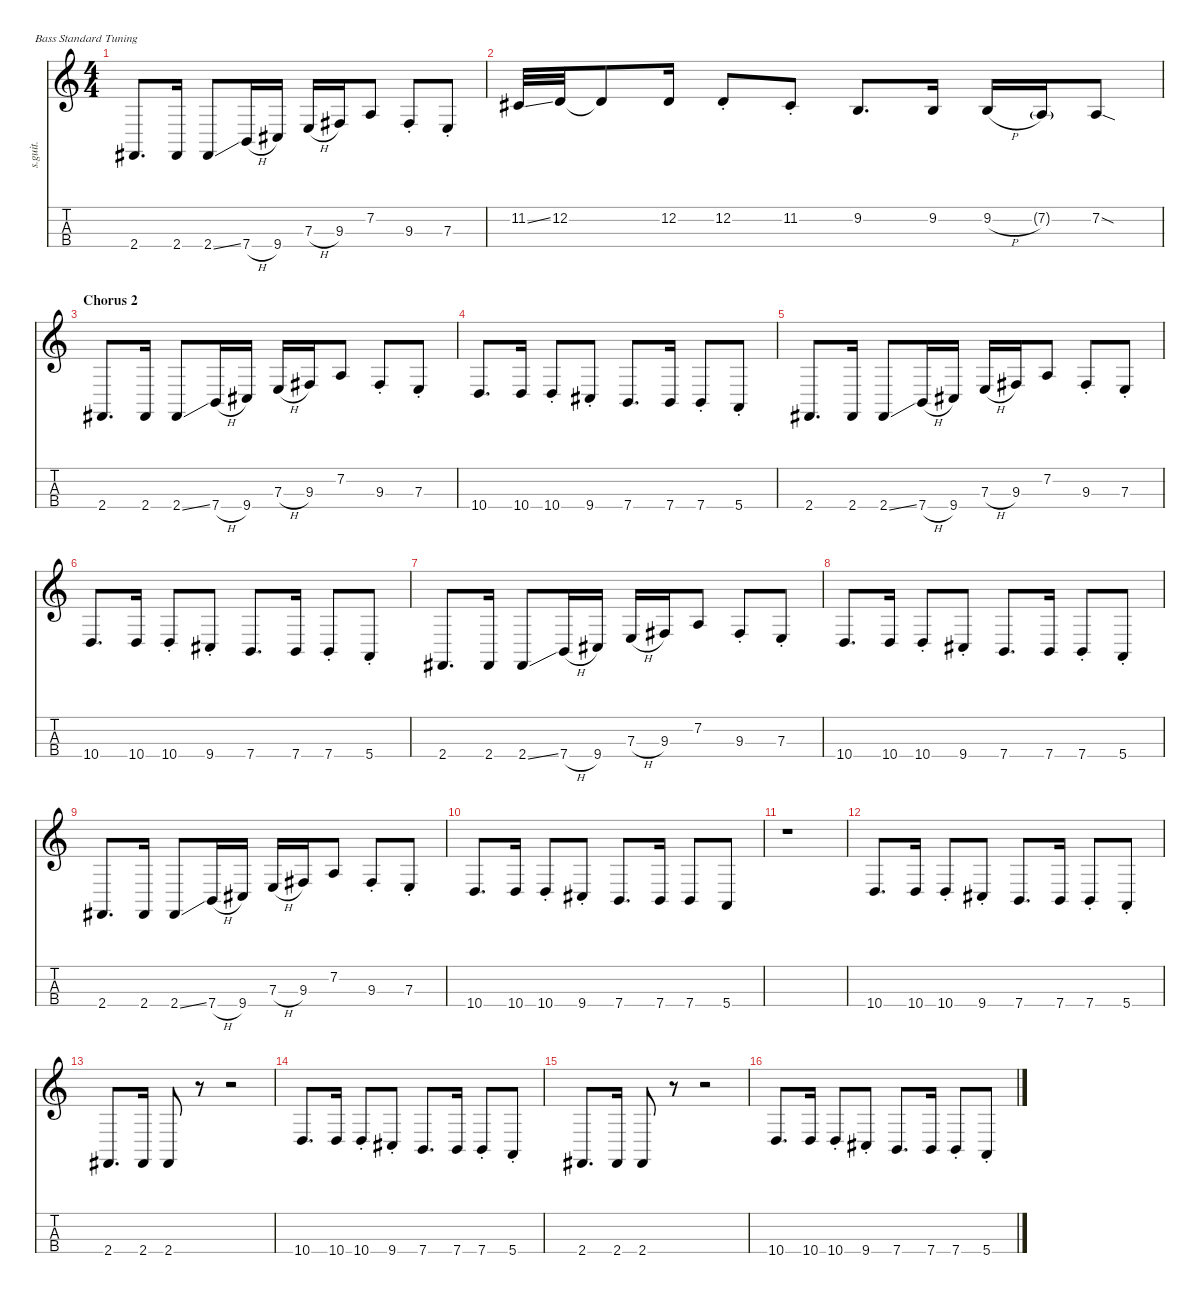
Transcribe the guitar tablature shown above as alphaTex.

\defaultSystemsLayout 4
\hideDynamics
\bracketExtendMode nobrackets
\track ("(Overdriven Bass Effect)" "s.guit.") {instrument overdrivenguitar}
\staff {score tabs}
\tuning (G2 D2 A1 E1)
\ts (4 4)
\tempo (97 hide)
\clef g2
\ks c
2.4{acc #}.8{d lyrics (0 "") lyrics (1 "") lyrics (2 "") lyrics (3 "") lyrics (4 "") dy f} 2.4{acc #}.16{lyrics (0 "") lyrics (1 "") lyrics (2 "") lyrics (3 "") lyrics (4 "")} 2.4{ss acc #}.8{lyrics (0 "") lyrics (1 "") lyrics (2 "") lyrics (3 "") lyrics (4 "")} 7.4{h}.16{lyrics (0 "") lyrics (1 "") lyrics (2 "") lyrics (3 "") lyrics (4 "")} 9.4{acc #}.16{lyrics (0 "") lyrics (1 "") lyrics (2 "") lyrics (3 "") lyrics (4 "")} 7.3{h}.16{lyrics (0 "") lyrics (1 "") lyrics (2 "") lyrics (3 "") lyrics (4 "")} 9.3{acc #}.16{lyrics (0 "") lyrics (1 "") lyrics (2 "") lyrics (3 "") lyrics (4 "")} 7.2.8{lyrics (0 "") lyrics (1 "") lyrics (2 "") lyrics (3 "") lyrics (4 "")} 9.3{st acc #}.8{lyrics (0 "") lyrics (1 "") lyrics (2 "") lyrics (3 "") lyrics (4 "")} 7.3{st}.8{lyrics (0 "") lyrics (1 "") lyrics (2 "") lyrics (3 "") lyrics (4 "")} |
11.2{ss acc #}.32{lyrics (0 "") lyrics (1 "") lyrics (2 "") lyrics (3 "") lyrics (4 "")} 12.2.32{lyrics (0 "") lyrics (1 "") lyrics (2 "") lyrics (3 "") lyrics (4 "")} 12.2{t}.8{lyrics (0 "") lyrics (1 "") lyrics (2 "") lyrics (3 "") lyrics (4 "")} 12.2.16{lyrics (0 "") lyrics (1 "") lyrics (2 "") lyrics (3 "") lyrics (4 "")} 12.2{st}.8{lyrics (0 "") lyrics (1 "") lyrics (2 "") lyrics (3 "") lyrics (4 "")} 11.2{st acc #}.8{lyrics (0 "") lyrics (1 "") lyrics (2 "") lyrics (3 "") lyrics (4 "")} 9.2.8{d lyrics (0 "") lyrics (1 "") lyrics (2 "") lyrics (3 "") lyrics (4 "")} 9.2.16{lyrics (0 "") lyrics (1 "") lyrics (2 "") lyrics (3 "") lyrics (4 "")} 9.2{h}.16{lyrics (0 "") lyrics (1 "") lyrics (2 "") lyrics (3 "") lyrics (4 "")} 7.2{g}.16{lyrics (0 "") lyrics (1 "") lyrics (2 "") lyrics (3 "") lyrics (4 "") dy mp} 7.2{sod}.8{lyrics (0 "") lyrics (1 "") lyrics (2 "") lyrics (3 "") lyrics (4 "") dy f} |
\section ("" "Chorus 2")
2.4{acc #}.8{d lyrics (0 "") lyrics (1 "") lyrics (2 "") lyrics (3 "") lyrics (4 "")} 2.4{acc #}.16{lyrics (0 "") lyrics (1 "") lyrics (2 "") lyrics (3 "") lyrics (4 "")} 2.4{ss acc #}.8{lyrics (0 "") lyrics (1 "") lyrics (2 "") lyrics (3 "") lyrics (4 "")} 7.4{h}.16{lyrics (0 "") lyrics (1 "") lyrics (2 "") lyrics (3 "") lyrics (4 "")} 9.4{acc #}.16{lyrics (0 "") lyrics (1 "") lyrics (2 "") lyrics (3 "") lyrics (4 "")} 7.3{h}.16{lyrics (0 "") lyrics (1 "") lyrics (2 "") lyrics (3 "") lyrics (4 "")} 9.3{acc #}.16{lyrics (0 "") lyrics (1 "") lyrics (2 "") lyrics (3 "") lyrics (4 "")} 7.2.8{lyrics (0 "") lyrics (1 "") lyrics (2 "") lyrics (3 "") lyrics (4 "")} 9.3{st acc #}.8{lyrics (0 "") lyrics (1 "") lyrics (2 "") lyrics (3 "") lyrics (4 "")} 7.3{st}.8{lyrics (0 "") lyrics (1 "") lyrics (2 "") lyrics (3 "") lyrics (4 "")} |
10.4.8{d lyrics (0 "") lyrics (1 "") lyrics (2 "") lyrics (3 "") lyrics (4 "")} 10.4.16{lyrics (0 "") lyrics (1 "") lyrics (2 "") lyrics (3 "") lyrics (4 "")} 10.4{st}.8{lyrics (0 "") lyrics (1 "") lyrics (2 "") lyrics (3 "") lyrics (4 "")} 9.4{st acc #}.8{lyrics (0 "") lyrics (1 "") lyrics (2 "") lyrics (3 "") lyrics (4 "")} 7.4.8{d lyrics (0 "") lyrics (1 "") lyrics (2 "") lyrics (3 "") lyrics (4 "")} 7.4.16{lyrics (0 "") lyrics (1 "") lyrics (2 "") lyrics (3 "") lyrics (4 "")} 7.4{st}.8{lyrics (0 "") lyrics (1 "") lyrics (2 "") lyrics (3 "") lyrics (4 "")} 5.4{st}.8{lyrics (0 "") lyrics (1 "") lyrics (2 "") lyrics (3 "") lyrics (4 "")} |
2.4{acc #}.8{d lyrics (0 "") lyrics (1 "") lyrics (2 "") lyrics (3 "") lyrics (4 "")} 2.4{acc #}.16{lyrics (0 "") lyrics (1 "") lyrics (2 "") lyrics (3 "") lyrics (4 "")} 2.4{ss acc #}.8{lyrics (0 "") lyrics (1 "") lyrics (2 "") lyrics (3 "") lyrics (4 "")} 7.4{h}.16{lyrics (0 "") lyrics (1 "") lyrics (2 "") lyrics (3 "") lyrics (4 "")} 9.4{acc #}.16{lyrics (0 "") lyrics (1 "") lyrics (2 "") lyrics (3 "") lyrics (4 "")} 7.3{h}.16{lyrics (0 "") lyrics (1 "") lyrics (2 "") lyrics (3 "") lyrics (4 "")} 9.3{acc #}.16{lyrics (0 "") lyrics (1 "") lyrics (2 "") lyrics (3 "") lyrics (4 "")} 7.2.8{lyrics (0 "") lyrics (1 "") lyrics (2 "") lyrics (3 "") lyrics (4 "")} 9.3{st acc #}.8{lyrics (0 "") lyrics (1 "") lyrics (2 "") lyrics (3 "") lyrics (4 "")} 7.3{st}.8{lyrics (0 "") lyrics (1 "") lyrics (2 "") lyrics (3 "") lyrics (4 "")} |
10.4.8{d lyrics (0 "") lyrics (1 "") lyrics (2 "") lyrics (3 "") lyrics (4 "")} 10.4.16{lyrics (0 "") lyrics (1 "") lyrics (2 "") lyrics (3 "") lyrics (4 "")} 10.4{st}.8{lyrics (0 "") lyrics (1 "") lyrics (2 "") lyrics (3 "") lyrics (4 "")} 9.4{st acc #}.8{lyrics (0 "") lyrics (1 "") lyrics (2 "") lyrics (3 "") lyrics (4 "")} 7.4.8{d lyrics (0 "") lyrics (1 "") lyrics (2 "") lyrics (3 "") lyrics (4 "")} 7.4.16{lyrics (0 "") lyrics (1 "") lyrics (2 "") lyrics (3 "") lyrics (4 "")} 7.4{st}.8{lyrics (0 "") lyrics (1 "") lyrics (2 "") lyrics (3 "") lyrics (4 "")} 5.4{st}.8{lyrics (0 "") lyrics (1 "") lyrics (2 "") lyrics (3 "") lyrics (4 "")} |
2.4{acc #}.8{d lyrics (0 "") lyrics (1 "") lyrics (2 "") lyrics (3 "") lyrics (4 "")} 2.4{acc #}.16{lyrics (0 "") lyrics (1 "") lyrics (2 "") lyrics (3 "") lyrics (4 "")} 2.4{ss acc #}.8{lyrics (0 "") lyrics (1 "") lyrics (2 "") lyrics (3 "") lyrics (4 "")} 7.4{h}.16{lyrics (0 "") lyrics (1 "") lyrics (2 "") lyrics (3 "") lyrics (4 "")} 9.4{acc #}.16{lyrics (0 "") lyrics (1 "") lyrics (2 "") lyrics (3 "") lyrics (4 "")} 7.3{h}.16{lyrics (0 "") lyrics (1 "") lyrics (2 "") lyrics (3 "") lyrics (4 "")} 9.3{acc #}.16{lyrics (0 "") lyrics (1 "") lyrics (2 "") lyrics (3 "") lyrics (4 "")} 7.2.8{lyrics (0 "") lyrics (1 "") lyrics (2 "") lyrics (3 "") lyrics (4 "")} 9.3{st acc #}.8{lyrics (0 "") lyrics (1 "") lyrics (2 "") lyrics (3 "") lyrics (4 "")} 7.3{st}.8{lyrics (0 "") lyrics (1 "") lyrics (2 "") lyrics (3 "") lyrics (4 "")} |
10.4.8{d lyrics (0 "") lyrics (1 "") lyrics (2 "") lyrics (3 "") lyrics (4 "")} 10.4.16{lyrics (0 "") lyrics (1 "") lyrics (2 "") lyrics (3 "") lyrics (4 "")} 10.4{st}.8{lyrics (0 "") lyrics (1 "") lyrics (2 "") lyrics (3 "") lyrics (4 "")} 9.4{st acc #}.8{lyrics (0 "") lyrics (1 "") lyrics (2 "") lyrics (3 "") lyrics (4 "")} 7.4.8{d lyrics (0 "") lyrics (1 "") lyrics (2 "") lyrics (3 "") lyrics (4 "")} 7.4.16{lyrics (0 "") lyrics (1 "") lyrics (2 "") lyrics (3 "") lyrics (4 "")} 7.4{st}.8{lyrics (0 "") lyrics (1 "") lyrics (2 "") lyrics (3 "") lyrics (4 "")} 5.4{st}.8{lyrics (0 "") lyrics (1 "") lyrics (2 "") lyrics (3 "") lyrics (4 "")} |
2.4{acc #}.8{d lyrics (0 "") lyrics (1 "") lyrics (2 "") lyrics (3 "") lyrics (4 "")} 2.4{acc #}.16{lyrics (0 "") lyrics (1 "") lyrics (2 "") lyrics (3 "") lyrics (4 "")} 2.4{ss acc #}.8{lyrics (0 "") lyrics (1 "") lyrics (2 "") lyrics (3 "") lyrics (4 "")} 7.4{h}.16{lyrics (0 "") lyrics (1 "") lyrics (2 "") lyrics (3 "") lyrics (4 "")} 9.4{acc #}.16{lyrics (0 "") lyrics (1 "") lyrics (2 "") lyrics (3 "") lyrics (4 "")} 7.3{h}.16{lyrics (0 "") lyrics (1 "") lyrics (2 "") lyrics (3 "") lyrics (4 "")} 9.3{acc #}.16{lyrics (0 "") lyrics (1 "") lyrics (2 "") lyrics (3 "") lyrics (4 "")} 7.2.8{lyrics (0 "") lyrics (1 "") lyrics (2 "") lyrics (3 "") lyrics (4 "")} 9.3{st acc #}.8{lyrics (0 "") lyrics (1 "") lyrics (2 "") lyrics (3 "") lyrics (4 "")} 7.3{st}.8{lyrics (0 "") lyrics (1 "") lyrics (2 "") lyrics (3 "") lyrics (4 "")} |
10.4.8{d lyrics (0 "") lyrics (1 "") lyrics (2 "") lyrics (3 "") lyrics (4 "")} 10.4.16{lyrics (0 "") lyrics (1 "") lyrics (2 "") lyrics (3 "") lyrics (4 "")} 10.4{st}.8{lyrics (0 "") lyrics (1 "") lyrics (2 "") lyrics (3 "") lyrics (4 "")} 9.4{st acc #}.8{lyrics (0 "") lyrics (1 "") lyrics (2 "") lyrics (3 "") lyrics (4 "")} 7.4.8{d lyrics (0 "") lyrics (1 "") lyrics (2 "") lyrics (3 "") lyrics (4 "")} 7.4.16{lyrics (0 "") lyrics (1 "") lyrics (2 "") lyrics (3 "") lyrics (4 "")} 7.4.8{lyrics (0 "") lyrics (1 "") lyrics (2 "") lyrics (3 "") lyrics (4 "")} 5.4.8{lyrics (0 "") lyrics (1 "") lyrics (2 "") lyrics (3 "") lyrics (4 "")} |
r.1 |
10.4.8{d lyrics (0 "") lyrics (1 "") lyrics (2 "") lyrics (3 "") lyrics (4 "")} 10.4.16{lyrics (0 "") lyrics (1 "") lyrics (2 "") lyrics (3 "") lyrics (4 "")} 10.4{st}.8{lyrics (0 "") lyrics (1 "") lyrics (2 "") lyrics (3 "") lyrics (4 "")} 9.4{st acc #}.8{lyrics (0 "") lyrics (1 "") lyrics (2 "") lyrics (3 "") lyrics (4 "")} 7.4.8{d lyrics (0 "") lyrics (1 "") lyrics (2 "") lyrics (3 "") lyrics (4 "")} 7.4.16{lyrics (0 "") lyrics (1 "") lyrics (2 "") lyrics (3 "") lyrics (4 "")} 7.4{st}.8{lyrics (0 "") lyrics (1 "") lyrics (2 "") lyrics (3 "") lyrics (4 "")} 5.4{st}.8{lyrics (0 "") lyrics (1 "") lyrics (2 "") lyrics (3 "") lyrics (4 "")} |
2.4{acc #}.8{d lyrics (0 "") lyrics (1 "") lyrics (2 "") lyrics (3 "") lyrics (4 "")} 2.4{acc #}.16{lyrics (0 "") lyrics (1 "") lyrics (2 "") lyrics (3 "") lyrics (4 "")} 2.4{acc #}.8{lyrics (0 "") lyrics (1 "") lyrics (2 "") lyrics (3 "") lyrics (4 "")} r.8 r.2 |
10.4.8{d lyrics (0 "") lyrics (1 "") lyrics (2 "") lyrics (3 "") lyrics (4 "")} 10.4.16{lyrics (0 "") lyrics (1 "") lyrics (2 "") lyrics (3 "") lyrics (4 "")} 10.4{st}.8{lyrics (0 "") lyrics (1 "") lyrics (2 "") lyrics (3 "") lyrics (4 "")} 9.4{st acc #}.8{lyrics (0 "") lyrics (1 "") lyrics (2 "") lyrics (3 "") lyrics (4 "")} 7.4.8{d lyrics (0 "") lyrics (1 "") lyrics (2 "") lyrics (3 "") lyrics (4 "")} 7.4.16{lyrics (0 "") lyrics (1 "") lyrics (2 "") lyrics (3 "") lyrics (4 "")} 7.4{st}.8{lyrics (0 "") lyrics (1 "") lyrics (2 "") lyrics (3 "") lyrics (4 "")} 5.4{st}.8{lyrics (0 "") lyrics (1 "") lyrics (2 "") lyrics (3 "") lyrics (4 "")} |
2.4{acc #}.8{d lyrics (0 "") lyrics (1 "") lyrics (2 "") lyrics (3 "") lyrics (4 "")} 2.4{acc #}.16{lyrics (0 "") lyrics (1 "") lyrics (2 "") lyrics (3 "") lyrics (4 "")} 2.4{acc #}.8{lyrics (0 "") lyrics (1 "") lyrics (2 "") lyrics (3 "") lyrics (4 "")} r.8 r.2 |
10.4.8{d lyrics (0 "") lyrics (1 "") lyrics (2 "") lyrics (3 "") lyrics (4 "")} 10.4.16{lyrics (0 "") lyrics (1 "") lyrics (2 "") lyrics (3 "") lyrics (4 "")} 10.4{st}.8{lyrics (0 "") lyrics (1 "") lyrics (2 "") lyrics (3 "") lyrics (4 "")} 9.4{st acc #}.8{lyrics (0 "") lyrics (1 "") lyrics (2 "") lyrics (3 "") lyrics (4 "")} 7.4.8{d lyrics (0 "") lyrics (1 "") lyrics (2 "") lyrics (3 "") lyrics (4 "")} 7.4.16{lyrics (0 "") lyrics (1 "") lyrics (2 "") lyrics (3 "") lyrics (4 "")} 7.4{st}.8{lyrics (0 "") lyrics (1 "") lyrics (2 "") lyrics (3 "") lyrics (4 "")} 5.4{st}.8{lyrics (0 "") lyrics (1 "") lyrics (2 "") lyrics (3 "") lyrics (4 "")}
